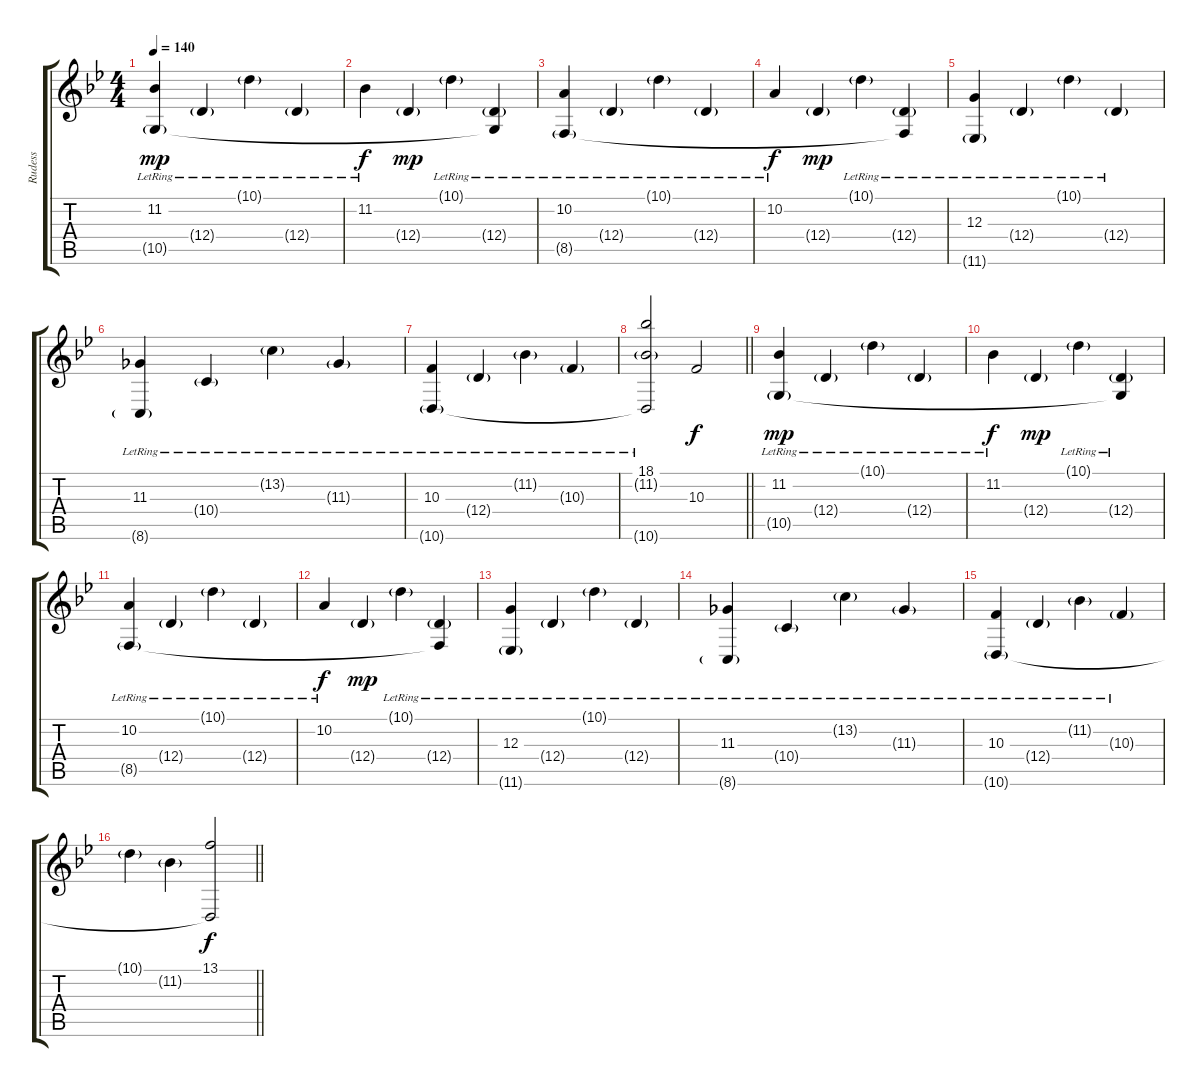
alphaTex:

\track ("Rudess" "Rudess") {instrument brightacousticpiano}
\staff {score tabs}
\tuning (E4 B3 G3 D3 A2 E2) {hide}
\ts (4 4)
\tempo 140
\clef g2
\ks bb
(11.2{lr} 10.5{g}).4{dy mp} 12.4{g lr}.4 10.1{g lr}.4 12.4{g lr}.4 |
11.2{lr}.4{dy f} 12.4{g}.4{dy mp} 10.1{g lr}.4 (12.4{g lr} 10.5{t}).4 |
(10.2{lr} 8.5{g}).4 12.4{g lr}.4 10.1{g lr}.4 12.4{g lr}.4 |
10.2{lr}.4{dy f} 12.4{g}.4{dy mp} 10.1{g lr}.4 (12.4{g lr} 8.5{t}).4 |
(12.3{lr} 11.6{g lr}).4 12.4{g lr}.4 10.1{g lr}.4 12.4{g lr}.4 |
(11.3{lr} 8.6{g lr}).4 10.4{g lr}.4 13.2{g lr}.4 11.3{g lr}.4 |
(10.3{lr} 10.6{g lr}).4 12.4{g lr}.4 11.2{g lr}.4 10.3{g lr}.4 |
\barLineRight lightlight
(18.1{lr} 11.2{g} 10.6{t}).2 10.3.2{dy f} |
(11.2{lr} 10.5{g}).4{dy mp} 12.4{g lr}.4 10.1{g lr}.4 12.4{g lr}.4 |
11.2{lr}.4{dy f} 12.4{g}.4{dy mp} 10.1{g lr}.4 (12.4{g lr} 10.5{t}).4 |
(10.2{lr} 8.5{g}).4 12.4{g lr}.4 10.1{g lr}.4 12.4{g lr}.4 |
10.2{lr}.4{dy f} 12.4{g}.4{dy mp} 10.1{g lr}.4 (12.4{g lr} 8.5{t}).4 |
(12.3{lr} 11.6{g lr}).4 12.4{g lr}.4 10.1{g lr}.4 12.4{g lr}.4 |
(11.3{lr} 8.6{g lr}).4 10.4{g lr}.4 13.2{g lr}.4 11.3{g lr}.4 |
(10.3{lr} 10.6{g lr}).4 12.4{g lr}.4 11.2{g lr}.4 10.3{g lr}.4 |
\barLineRight lightlight
10.1{g}.4 11.2{g}.4 (13.1 10.6{t}).2{dy f}
